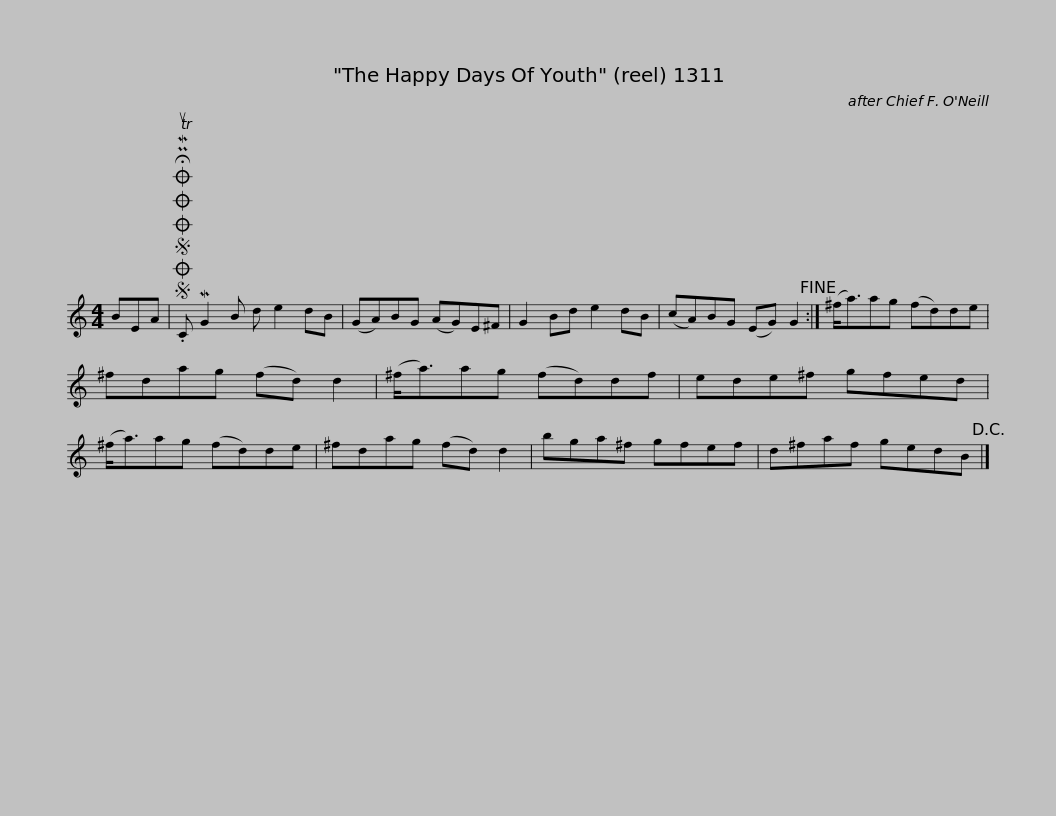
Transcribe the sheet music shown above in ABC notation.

X:1
L:1/8
M:4/4
I:linebreak $
K:C
V:1 treble
V:1
 BEA |SOSOOO .!fermata!PMTuC MG2 B d e2 dB | (GA)BG (AG)E^F | G2 Bd e2 dB | (cA)BG (EG) G2!fine! :| %5
 (^f<a)ag (fd)de |$ ^fdag (fd) d2 | (^f<a)ag (fd)df | ede^f gfed | (^f<a)ag (fd)de | %10
 ^fdag (fd) d2 |$ bga^f gfef | d^faf gedB!D.C.! |] %13
